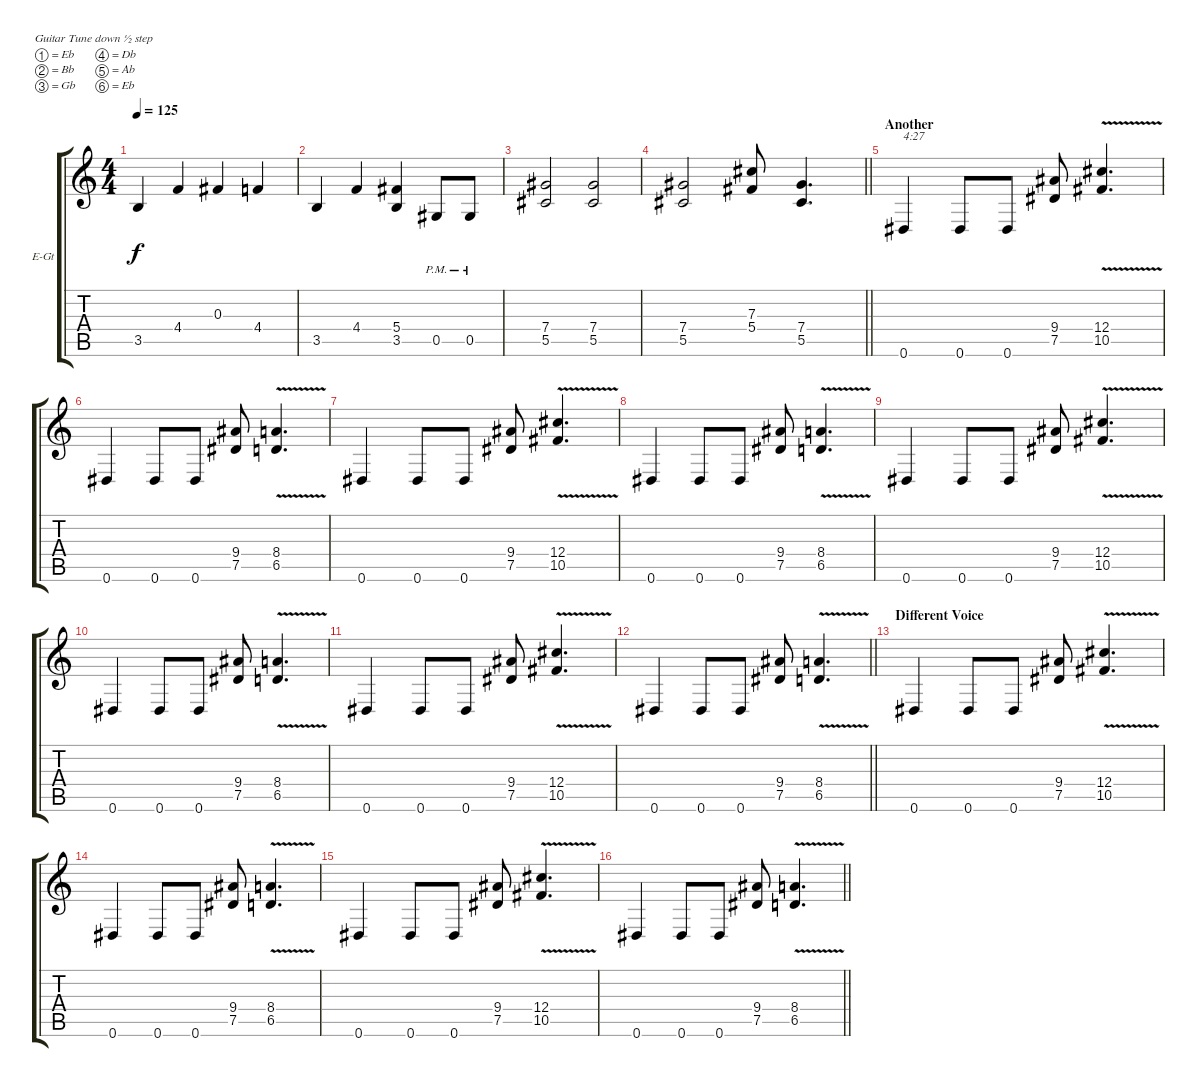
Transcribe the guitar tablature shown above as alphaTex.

\bracketExtendMode groupsimilarinstruments
\firstSystemTrackNameOrientation horizontal
\otherSystemsTrackNameOrientation horizontal
\track ("Tony" "E-Gt") {instrument distortionguitar}
\staff {score tabs}
\tuning (Eb4 Bb3 Gb3 Db3 Ab2 Eb2)
\ts (4 4)
\tempo 125
\clef g2
\ks c
3.5.4{dy f} 4.4.4 0.3.4 4.4.4 |
3.5.4 4.4.4 (5.4 3.5).4 0.5{pm}.8 0.5{pm}.8 |
(7.4 5.5).2 (7.4 5.5).2 |
\barLineRight lightlight
(7.4 5.5).2 (7.3 5.4).8 (7.4 5.5).4{d} |
\section ("" "Another")
0.6.4{txt "4:27"} 0.6.8 0.6.8 (9.4 7.5).8 (12.4 10.5{v}).4{d} |
0.6.4 0.6.8 0.6.8 (9.4 7.5).8 (8.4 6.5{v}).4{d} |
0.6.4 0.6.8 0.6.8 (9.4 7.5).8 (12.4 10.5{v}).4{d} |
0.6.4 0.6.8 0.6.8 (9.4 7.5).8 (8.4 6.5{v}).4{d} |
0.6.4 0.6.8 0.6.8 (9.4 7.5).8 (12.4 10.5{v}).4{d} |
0.6.4 0.6.8 0.6.8 (9.4 7.5).8 (8.4 6.5{v}).4{d} |
0.6.4 0.6.8 0.6.8 (9.4 7.5).8 (12.4 10.5{v}).4{d} |
\barLineRight lightlight
0.6.4 0.6.8 0.6.8 (9.4 7.5).8 (8.4 6.5{v}).4{d} |
\section ("" "Different Voice")
0.6.4 0.6.8 0.6.8 (9.4 7.5).8 (12.4 10.5{v}).4{d} |
0.6.4 0.6.8 0.6.8 (9.4 7.5).8 (8.4 6.5{v}).4{d} |
0.6.4 0.6.8 0.6.8 (9.4 7.5).8 (12.4 10.5{v}).4{d} |
\barLineRight lightlight
0.6.4 0.6.8 0.6.8 (9.4 7.5).8 (8.4 6.5{v}).4{d}
